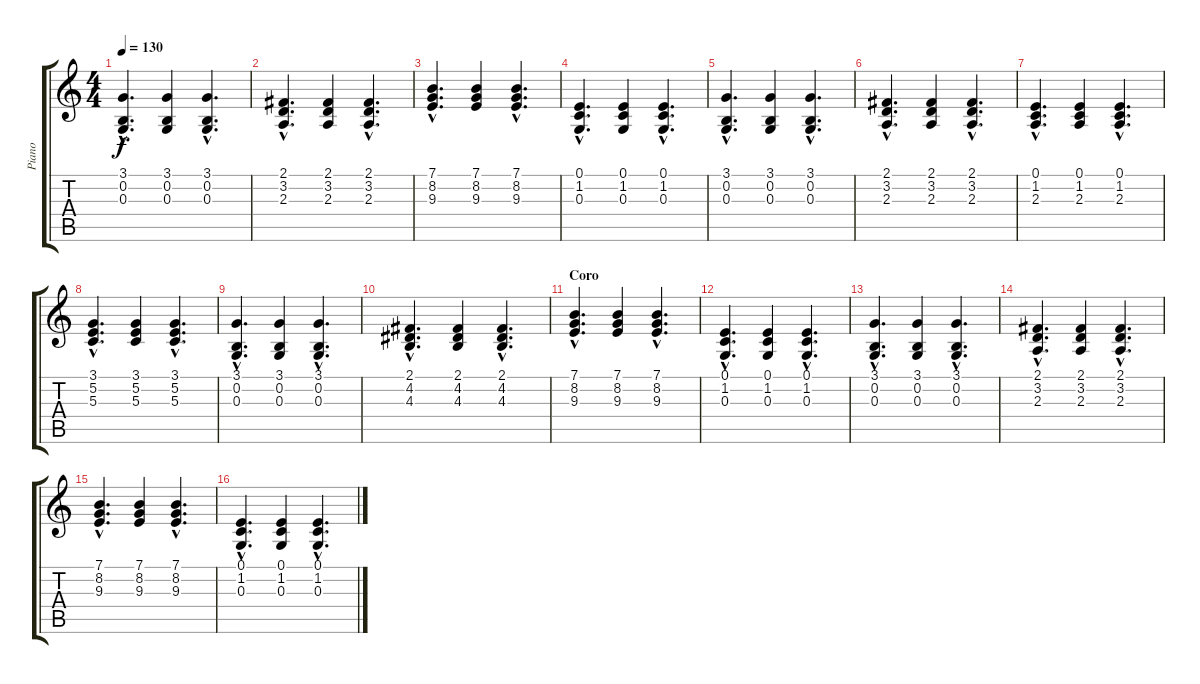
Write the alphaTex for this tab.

\track ("Piano" "Piano") {instrument acousticgrandpiano}
\staff {score tabs}
\tuning (E4 B3 G3 D3 A2 E2) {hide}
\ts (4 4)
\tempo 130
\clef g2
\ks c
(3.1{hac} 0.2{hac} 0.3{hac}).4{d dy f} (3.1 0.2 0.3).4 (3.1{hac} 0.2{hac} 0.3{hac}).4{d} |
(2.1{hac} 3.2{hac} 2.3{hac}).4{d} (2.1 3.2 2.3).4 (2.1{hac} 3.2{hac} 2.3{hac}).4{d} |
(7.1{hac} 8.2{hac} 9.3{hac}).4{d} (7.1 8.2 9.3).4 (7.1{hac} 8.2{hac} 9.3{hac}).4{d} |
(0.1{hac} 1.2{hac} 0.3{hac}).4{d} (0.1 1.2 0.3).4 (0.1{hac} 1.2{hac} 0.3{hac}).4{d} |
(3.1{hac} 0.2{hac} 0.3{hac}).4{d} (3.1 0.2 0.3).4 (3.1{hac} 0.2{hac} 0.3{hac}).4{d} |
(2.1{hac} 3.2{hac} 2.3{hac}).4{d} (2.1 3.2 2.3).4 (2.1{hac} 3.2{hac} 2.3{hac}).4{d} |
(0.1{hac} 1.2{hac} 2.3{hac}).4{d} (0.1 1.2 2.3).4 (0.1{hac} 1.2{hac} 2.3{hac}).4{d} |
(3.1{hac} 5.2{hac} 5.3{hac}).4{d} (3.1 5.2 5.3).4 (3.1{hac} 5.2{hac} 5.3{hac}).4{d} |
(3.1{hac} 0.2{hac} 0.3{hac}).4{d} (3.1 0.2 0.3).4 (3.1{hac} 0.2{hac} 0.3{hac}).4{d} |
(2.1{hac} 4.2{hac} 4.3{hac}).4{d} (2.1 4.2 4.3).4 (2.1{hac} 4.2{hac} 4.3{hac}).4{d} |
\section ("" "Coro")
(7.1{hac} 8.2{hac} 9.3{hac}).4{d} (7.1 8.2 9.3).4 (7.1{hac} 8.2{hac} 9.3{hac}).4{d} |
(0.1{hac} 1.2{hac} 0.3{hac}).4{d} (0.1 1.2 0.3).4 (0.1{hac} 1.2{hac} 0.3{hac}).4{d} |
(3.1{hac} 0.2{hac} 0.3{hac}).4{d} (3.1 0.2 0.3).4 (3.1{hac} 0.2{hac} 0.3{hac}).4{d} |
(2.1{hac} 3.2{hac} 2.3{hac}).4{d} (2.1 3.2 2.3).4 (2.1{hac} 3.2{hac} 2.3{hac}).4{d} |
(7.1{hac} 8.2{hac} 9.3{hac}).4{d} (7.1 8.2 9.3).4 (7.1{hac} 8.2{hac} 9.3{hac}).4{d} |
(0.1{hac} 1.2{hac} 0.3{hac}).4{d} (0.1 1.2 0.3).4 (0.1{hac} 1.2{hac} 0.3{hac}).4{d}
